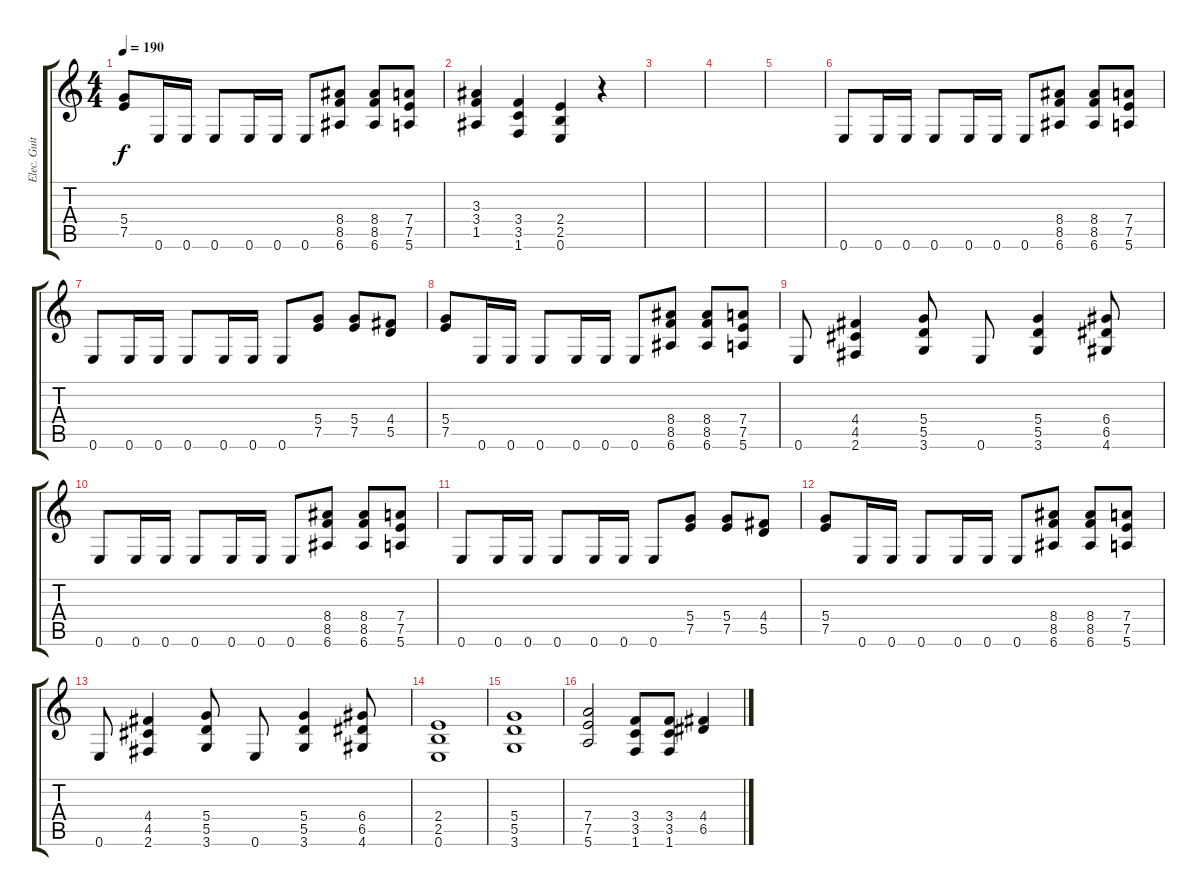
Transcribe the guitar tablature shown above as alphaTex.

\track ("Elec. Guitar 2" "Elec. Guit") {instrument distortionguitar}
\staff {score tabs}
\tuning (E4 B3 G3 D3 A2 E2) {hide}
\ts (4 4)
\tempo 190
\clef g2
\ks c
(5.4 7.5).8{dy f} 0.6.16 0.6.16 0.6.8 0.6.16 0.6.16 0.6.8 (8.4 8.5 6.6).8 (8.4 8.5 6.6).8 (7.4 7.5 5.6).8 |
(3.3 3.4 1.5).4 (3.4 3.5 1.6).4 (2.4 2.5 0.6).4 r.4 |
|
|
|
0.6.8 0.6.16 0.6.16 0.6.8 0.6.16 0.6.16 0.6.8 (8.4 8.5 6.6).8 (8.4 8.5 6.6).8 (7.4 7.5 5.6).8 |
0.6.8 0.6.16 0.6.16 0.6.8 0.6.16 0.6.16 0.6.8 (5.4 7.5).8 (5.4 7.5).8 (4.4 5.5).8 |
(5.4 7.5).8 0.6.16 0.6.16 0.6.8 0.6.16 0.6.16 0.6.8 (8.4 8.5 6.6).8 (8.4 8.5 6.6).8 (7.4 7.5 5.6).8 |
0.6.8 (4.4 4.5 2.6).4 (5.4 5.5 3.6).8 0.6.8 (5.4 5.5 3.6).4 (6.4 6.5 4.6).8 |
0.6.8 0.6.16 0.6.16 0.6.8 0.6.16 0.6.16 0.6.8 (8.4 8.5 6.6).8 (8.4 8.5 6.6).8 (7.4 7.5 5.6).8 |
0.6.8 0.6.16 0.6.16 0.6.8 0.6.16 0.6.16 0.6.8 (5.4 7.5).8 (5.4 7.5).8 (4.4 5.5).8 |
(5.4 7.5).8 0.6.16 0.6.16 0.6.8 0.6.16 0.6.16 0.6.8 (8.4 8.5 6.6).8 (8.4 8.5 6.6).8 (7.4 7.5 5.6).8 |
0.6.8 (4.4 4.5 2.6).4 (5.4 5.5 3.6).8 0.6.8 (5.4 5.5 3.6).4 (6.4 6.5 4.6).8 |
(2.4 2.5 0.6).1 |
(5.4 5.5 3.6).1 |
(7.4 7.5 5.6).2 (3.4 3.5 1.6).8{instrument electricguitarmuted} (3.4 3.5 1.6).8 (4.4 6.5).4{instrument distortionguitar}
